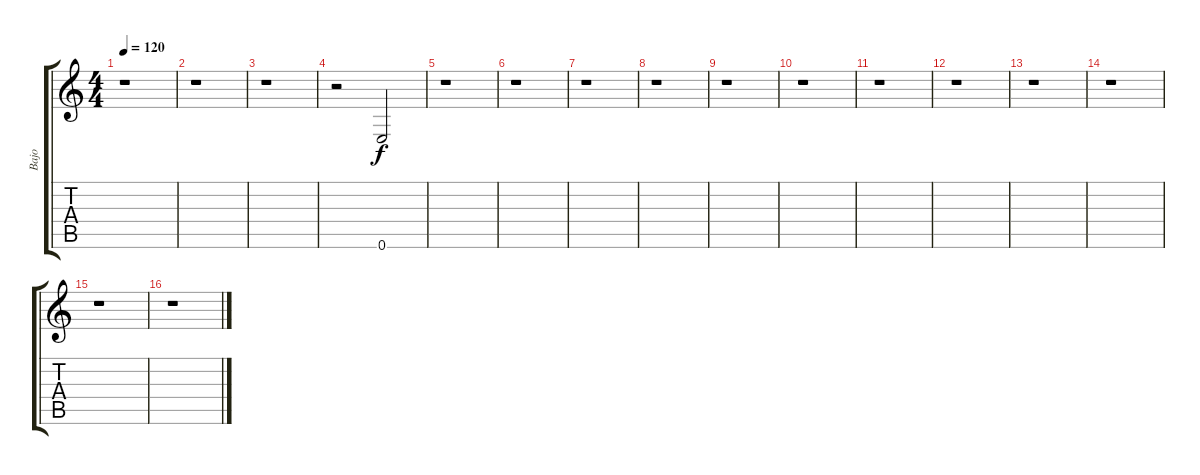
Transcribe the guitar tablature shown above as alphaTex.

\track ("Bajo" "Bajo") {instrument acousticbass}
\staff {score tabs}
\tuning (E4 B3 G3 D3 A2 E2) {hide}
\ts (4 4)
\tempo 120
\clef g2
\ks c
r.1{dy f} |
r.1 |
r.1 |
r.2 0.6.2 |
r.1 |
r.1 |
r.1 |
r.1 |
r.1 |
r.1 |
r.1 |
r.1 |
r.1 |
r.1 |
r.1 |
r.1
